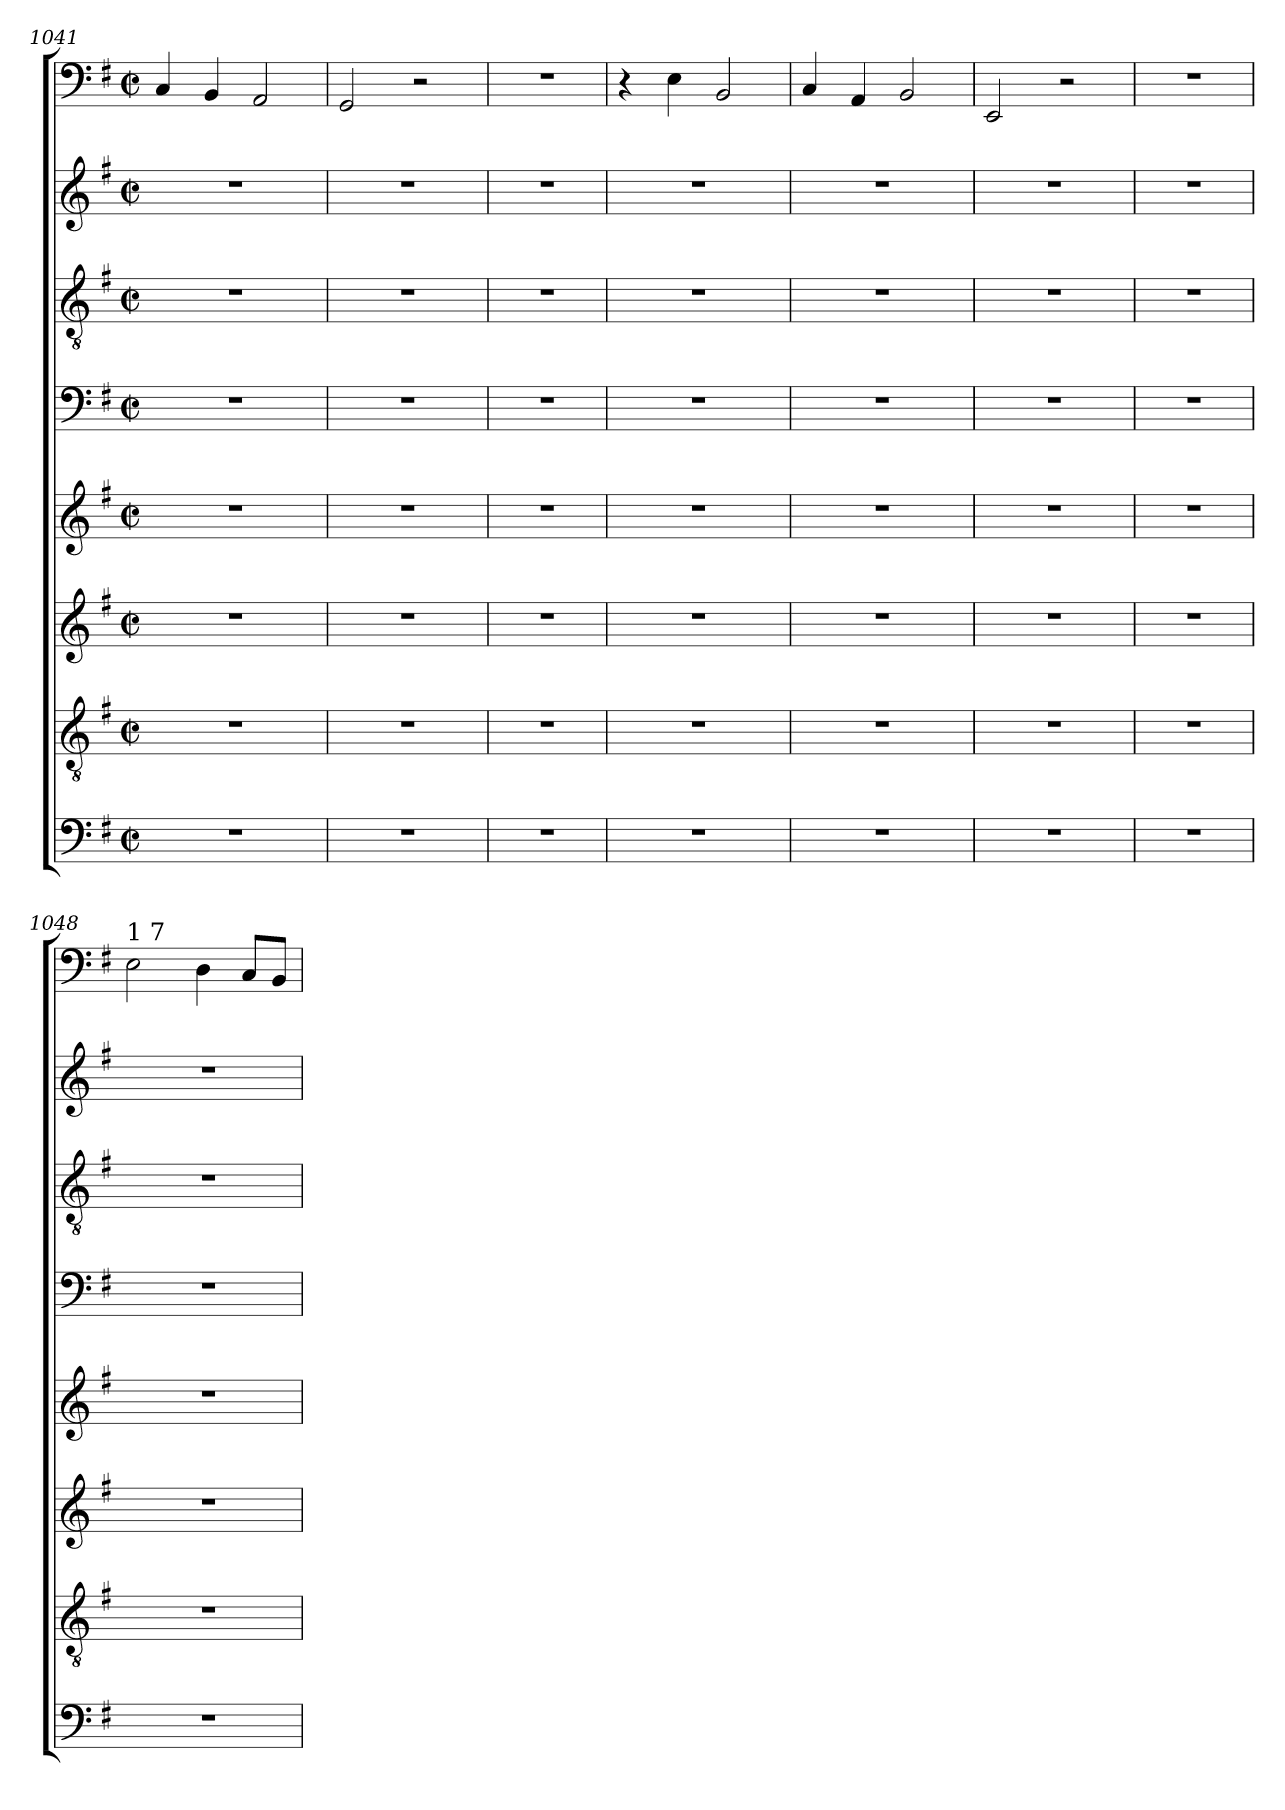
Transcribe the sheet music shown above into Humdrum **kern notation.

**kern	**kern	**kern	**kern	**kern	**kern	**kern	**kern
*part8	*part7	*part6	*part5	*part4	*part3	*part2	*part1
*staff8	*staff7	*staff6	*staff5	*staff4	*staff3	*staff2	*staff1
*clefF4	*clefGv2	*clefG2	*clefG2	*clefF4	*clefGv2	*clefG2	*clefF4
*k[f#]	*k[f#]	*k[f#]	*k[f#]	*k[f#]	*k[f#]	*k[f#]	*k[f#]
*G:	*G:	*G:	*G:	*G:	*G:	*G:	*G:
*M2/2	*M2/2	*M2/2	*M2/2	*M2/2	*M2/2	*M2/2	*M2/2
*met(c|)	*met(c|)	*met(c|)	*met(c|)	*met(c|)	*met(c|)	*met(c|)	*met(c|)
=1041	=1041	=1041	=1041	=1041	=1041	=1041	=1041
1r	1r	1r	1r	1r	1r	1r	4C/
.	.	.	.	.	.	.	4BB/
.	.	.	.	.	.	.	2AA/
=1042	=1042	=1042	=1042	=1042	=1042	=1042	=1042
1r	1r	1r	1r	1r	1r	1r	2GG/
.	.	.	.	.	.	.	2r
=1043	=1043	=1043	=1043	=1043	=1043	=1043	=1043
1r	1r	1r	1r	1r	1r	1r	1r
=1044	=1044	=1044	=1044	=1044	=1044	=1044	=1044
1r	1r	1r	1r	1r	1r	1r	4r
.	.	.	.	.	.	.	4E\
.	.	.	.	.	.	.	2BB/
=1045	=1045	=1045	=1045	=1045	=1045	=1045	=1045
1r	1r	1r	1r	1r	1r	1r	4C/
.	.	.	.	.	.	.	4AA/
.	.	.	.	.	.	.	2BB/
=1046	=1046	=1046	=1046	=1046	=1046	=1046	=1046
1r	1r	1r	1r	1r	1r	1r	2EE/
.	.	.	.	.	.	.	2r
=1047	=1047	=1047	=1047	=1047	=1047	=1047	=1047
1r	1r	1r	1r	1r	1r	1r	1r
!!LO:LB:g=z
=1048	=1048	=1048	=1048	=1048	=1048	=1048	=1048
!	!	!	!	!	!	!	!LO:TX:a:t=1 7
1r	1r	1r	1r	1r	1r	1r	2E\
.	.	.	.	.	.	.	4D\
.	.	.	.	.	.	.	8C/L
.	.	.	.	.	.	.	8BB/J
=	=	=	=	=	=	=	=
*-	*-	*-	*-	*-	*-	*-	*-
